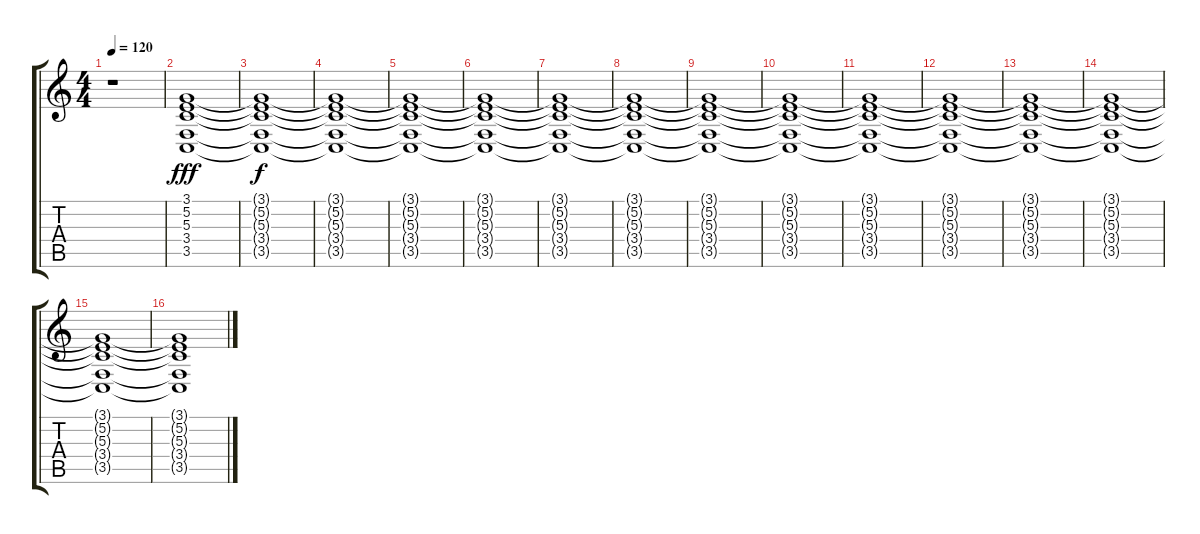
\track "" {instrument stringensemble1}
\staff {score tabs}
\tuning (E4 B3 G3 D3 A2 E2) {hide}
\ts (4 4)
\tempo 120
\clef g2
\ks c
r.1{dy fff instrument stringensemble1} |
(3.1 5.2 5.3 3.4 3.5).1 |
(3.1{t} 5.2{t} 5.3{t} 3.4{t} 3.5{t}).1{dy f} |
(3.1{t} 5.2{t} 5.3{t} 3.4{t} 3.5{t}).1 |
(3.1{t} 5.2{t} 5.3{t} 3.4{t} 3.5{t}).1 |
(3.1{t} 5.2{t} 5.3{t} 3.4{t} 3.5{t}).1 |
(3.1{t} 5.2{t} 5.3{t} 3.4{t} 3.5{t}).1 |
(3.1{t} 5.2{t} 5.3{t} 3.4{t} 3.5{t}).1 |
(3.1{t} 5.2{t} 5.3{t} 3.4{t} 3.5{t}).1 |
(3.1{t} 5.2{t} 5.3{t} 3.4{t} 3.5{t}).1 |
(3.1{t} 5.2{t} 5.3{t} 3.4{t} 3.5{t}).1 |
(3.1{t} 5.2{t} 5.3{t} 3.4{t} 3.5{t}).1 |
(3.1{t} 5.2{t} 5.3{t} 3.4{t} 3.5{t}).1 |
(3.1{t} 5.2{t} 5.3{t} 3.4{t} 3.5{t}).1 |
(3.1{t} 5.2{t} 5.3{t} 3.4{t} 3.5{t}).1 |
(3.1{t} 5.2{t} 5.3{t} 3.4{t} 3.5{t}).1
